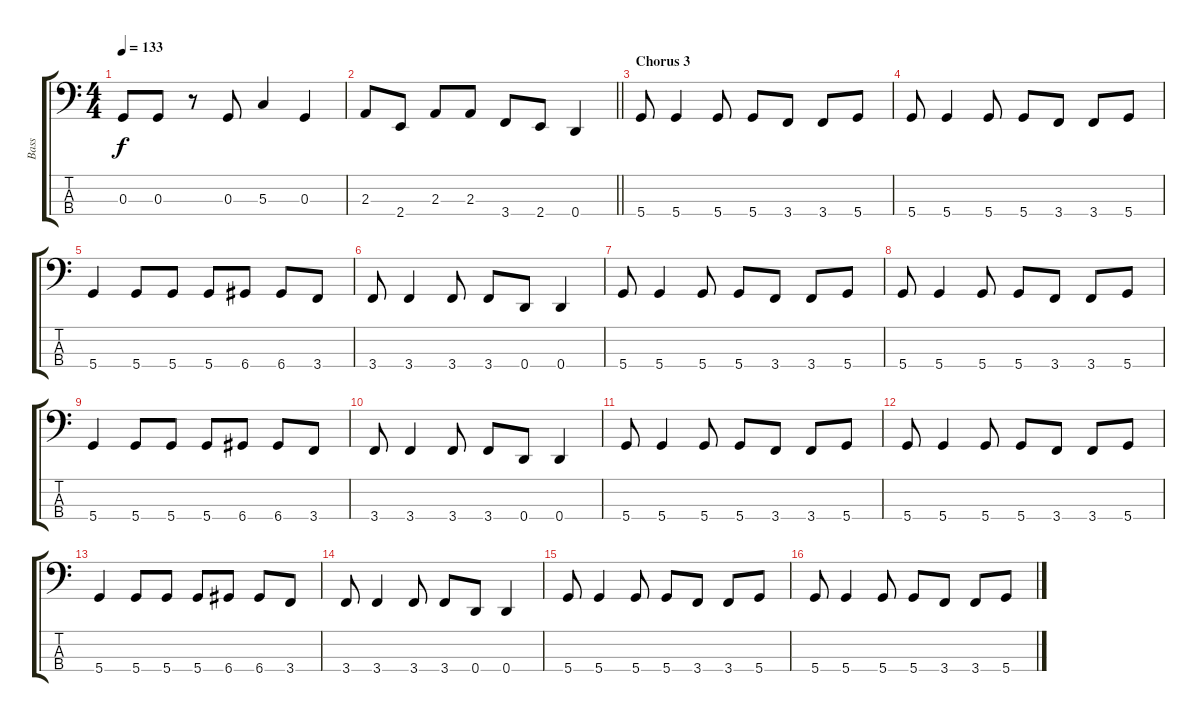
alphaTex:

\track ("Bass" "Bass") {instrument electricbasspick}
\staff {score tabs}
\tuning (F2 C2 G1 D1) {hide}
\ts (4 4)
\tempo 133
\clef f4
\ks c
0.3.8{dy f} 0.3.8 r.8 0.3.8 5.3.4 0.3.4 |
\barLineRight lightlight
2.3.8 2.4.8 2.3.8 2.3.8 3.4.8 2.4.8 0.4.4 |
\section ("" "Chorus 3")
5.4.8 5.4.4 5.4.8 5.4.8 3.4.8 3.4.8 5.4.8 |
5.4.8 5.4.4 5.4.8 5.4.8 3.4.8 3.4.8 5.4.8 |
5.4.4 5.4.8 5.4.8 5.4.8 6.4.8 6.4.8 3.4.8 |
3.4.8 3.4.4 3.4.8 3.4.8 0.4.8 0.4.4 |
5.4.8 5.4.4 5.4.8 5.4.8 3.4.8 3.4.8 5.4.8 |
5.4.8 5.4.4 5.4.8 5.4.8 3.4.8 3.4.8 5.4.8 |
5.4.4 5.4.8 5.4.8 5.4.8 6.4.8 6.4.8 3.4.8 |
3.4.8 3.4.4 3.4.8 3.4.8 0.4.8 0.4.4 |
5.4.8 5.4.4 5.4.8 5.4.8 3.4.8 3.4.8 5.4.8 |
5.4.8 5.4.4 5.4.8 5.4.8 3.4.8 3.4.8 5.4.8 |
5.4.4 5.4.8 5.4.8 5.4.8 6.4.8 6.4.8 3.4.8 |
3.4.8 3.4.4 3.4.8 3.4.8 0.4.8 0.4.4 |
5.4.8 5.4.4 5.4.8 5.4.8 3.4.8 3.4.8 5.4.8 |
5.4.8 5.4.4 5.4.8 5.4.8 3.4.8 3.4.8 5.4.8
